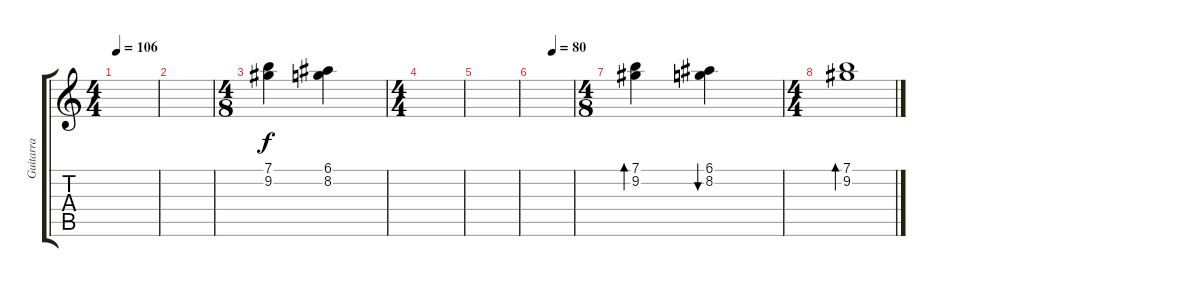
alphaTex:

\track ("Guitarra" "Guitarra") {instrument distortionguitar}
\staff {score tabs}
\tuning (E4 B3 G3 D3 A2 E2) {hide}
\ts (4 4)
\tempo 106
\clef g2
\ks c
|
|
\ts (4 8)
(7.1 9.2).4 (6.1 8.2).4 |
\ts (4 4)
|
|
\tempo (80 0.5)
|
\ts (4 8)
(7.1 9.2).4{bd 240} (6.1 8.2).4{bu 240} |
\ts (4 4)
(7.1 9.2).1{bd 240 volume 0}
